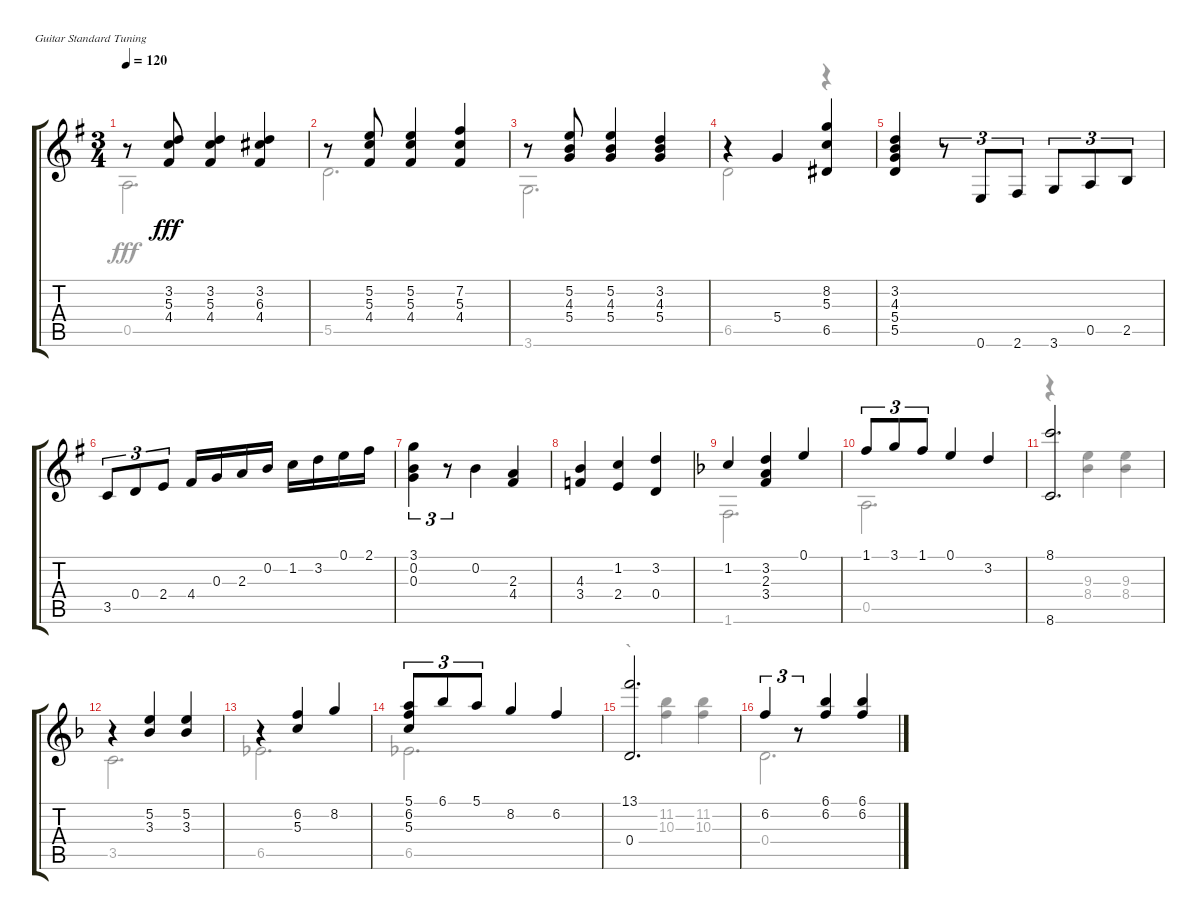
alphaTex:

\bracketExtendMode groupsimilarinstruments
\firstSystemTrackNameOrientation horizontal
\otherSystemsTrackNameOrientation horizontal
\track "" {instrument acousticguitarnylon}
\staff {score tabs}
\tuning (E4 B3 G3 D3 A2 E2)
\voice
\ts (3 4)
\tempo 120
\clef g2
\ks eminor
r.8{dy fff} (3.2 5.3 4.4).8 (3.2 5.3 4.4).4 (3.2 6.3 4.4).4 |
r.8 (5.2 5.3 4.4).8 (5.2 5.3 4.4).4 (7.2 5.3 4.4).4 |
r.8 (5.2 4.3 5.4).8 (5.2 4.3 5.4).4 (3.2 4.3 5.4).4 |
r.4 5.4.4 (8.2 5.3 6.5).4 |
(3.2 4.3 5.4 5.5).4 r.8{tu (3 2)} 0.6.8{tu (3 2)} 2.6.8{tu (3 2)} 3.6.8{tu (3 2)} 0.5.8{tu (3 2)} 2.5.8{tu (3 2)} |
3.5.8{tu (3 2)} 0.4.8{tu (3 2)} 2.4.8{tu (3 2)} 4.4.16 0.3.16 2.3.16 0.2.16 1.2.16 3.2.16 0.1.16 2.1.16 |
(3.1 0.2 0.3).4{tu (3 2)} r.8{tu (3 2)} 0.2.4 (2.3 4.4).4 |
(4.3 3.4).4 (1.2 2.4).4 (3.2 0.4).4 |
\ks dminor
1.2.4 (3.2 2.3 3.4).4 0.1.4 |
1.1.8{tu (3 2)} 3.1.8{tu (3 2)} 1.1.8{tu (3 2)} 0.1.4 3.2.4 |
(8.1 8.6).2{d} |
r.4 (5.2 3.3).4 (5.2 3.3).4 |
r.4 (6.2 5.3).4 8.2.4 |
(5.1 6.2 5.3).8{tu (3 2)} 6.1.8{tu (3 2)} 5.1.8{tu (3 2)} 8.2.4 6.2.4 |
(13.1 0.4).2{d} |
6.2.4{tu (3 2)} r.8{tu (3 2)} (6.1 6.2).4 (6.1 6.2).4
\voice
\clef g2
\ottava regular
\simile none
\ks eminor
0.5.2{d dy fff} |
5.5.2{d} |
3.6.2{d} |
6.5.2 r.4 |
|
|
|
|
\ks dminor
1.6.2{d} |
0.5.2{d} |
r.4 (9.3 8.4).4 (9.3 8.4).4 |
3.5.2{d} |
6.5.2{d} |
6.5.2{d} |
r.4 (11.2 10.3).4 (11.2 10.3).4 |
0.4.2{d}
